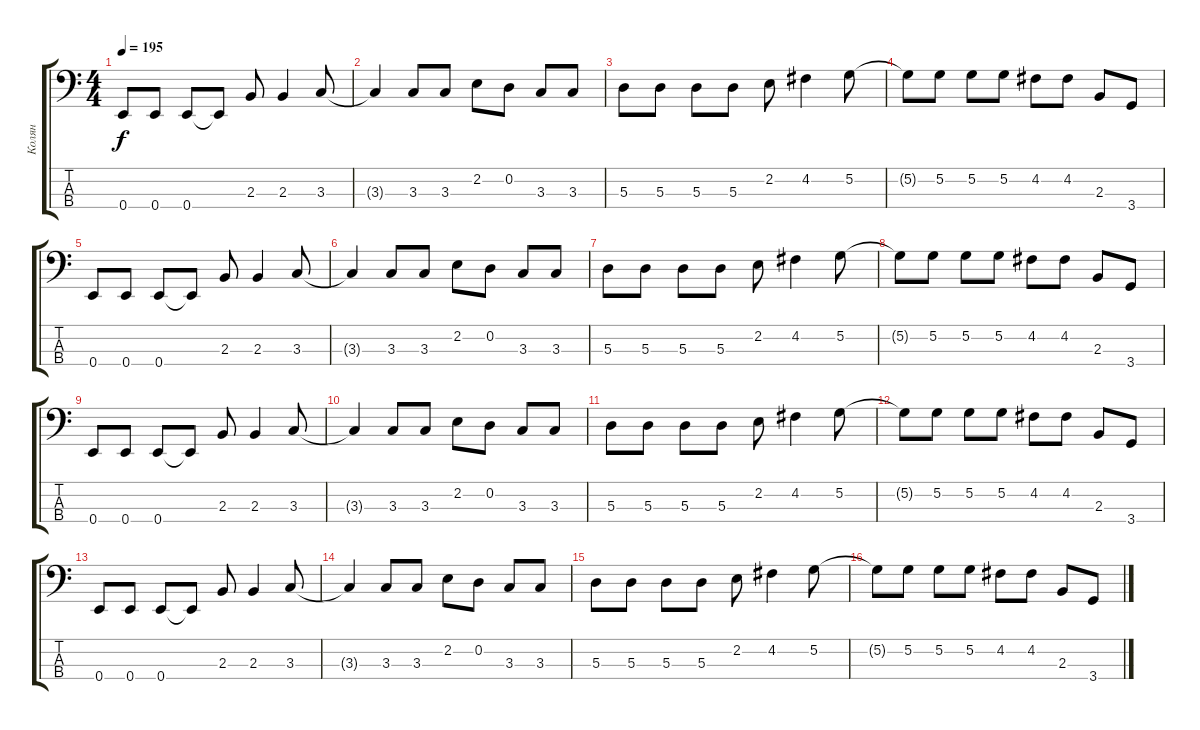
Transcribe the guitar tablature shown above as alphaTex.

\track ("Колян" "Колян") {instrument electricbassfinger}
\staff {score tabs}
\tuning (G2 D2 A1 E1) {hide}
\ts (4 4)
\tempo 195
\clef f4
\ks c
0.4.8{dy f} 0.4.8 0.4.8 0.4{t}.8 2.3.8 2.3.4 3.3.8 |
3.3{t}.4 3.3.8 3.3.8 2.2.8 0.2.8 3.3.8 3.3.8 |
5.3.8 5.3.8 5.3.8 5.3.8 2.2.8 4.2.4 5.2.8 |
5.2{t}.8 5.2.8 5.2.8 5.2.8 4.2.8 4.2.8 2.3.8 3.4.8 |
0.4.8 0.4.8 0.4.8 0.4{t}.8 2.3.8 2.3.4 3.3.8 |
3.3{t}.4 3.3.8 3.3.8 2.2.8 0.2.8 3.3.8 3.3.8 |
5.3.8 5.3.8 5.3.8 5.3.8 2.2.8 4.2.4 5.2.8 |
5.2{t}.8 5.2.8 5.2.8 5.2.8 4.2.8 4.2.8 2.3.8 3.4.8 |
0.4.8 0.4.8 0.4.8 0.4{t}.8 2.3.8 2.3.4 3.3.8 |
3.3{t}.4 3.3.8 3.3.8 2.2.8 0.2.8 3.3.8 3.3.8 |
5.3.8 5.3.8 5.3.8 5.3.8 2.2.8 4.2.4 5.2.8 |
5.2{t}.8 5.2.8 5.2.8 5.2.8 4.2.8 4.2.8 2.3.8 3.4.8 |
0.4.8 0.4.8 0.4.8 0.4{t}.8 2.3.8 2.3.4 3.3.8 |
3.3{t}.4 3.3.8 3.3.8 2.2.8 0.2.8 3.3.8 3.3.8 |
5.3.8 5.3.8 5.3.8 5.3.8 2.2.8 4.2.4 5.2.8 |
5.2{t}.8 5.2.8 5.2.8 5.2.8 4.2.8 4.2.8 2.3.8 3.4.8
